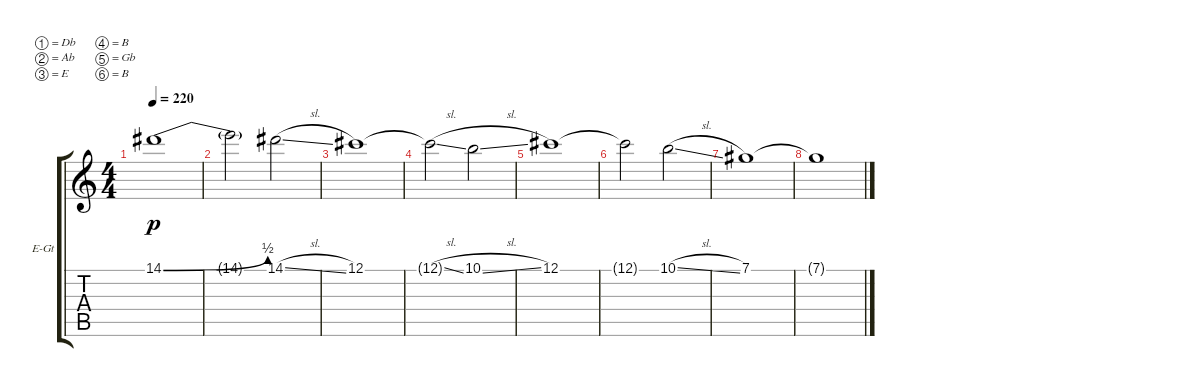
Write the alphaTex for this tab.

\bracketExtendMode groupsimilarinstruments
\firstSystemTrackNameOrientation horizontal
\otherSystemsTrackNameOrientation horizontal
\track ("Lead Guitar 1" "E-Gt") {instrument overdrivenguitar}
\staff {score tabs}
\tuning (Db4 Ab3 E3 B2 Gb2 B1)
\ts (4 4)
\tempo 220
\clef g2
\ks c
14.1{be (bend 0 0 15 2)}.1{dy p} |
14.1{t}.2 14.1{sl}.2 |
12.1.1 |
12.1{sl t}.2 10.1{sl}.2 |
12.1.1 |
12.1{t}.2 10.1{sl}.2 |
7.1.1 |
7.1{t}.1
